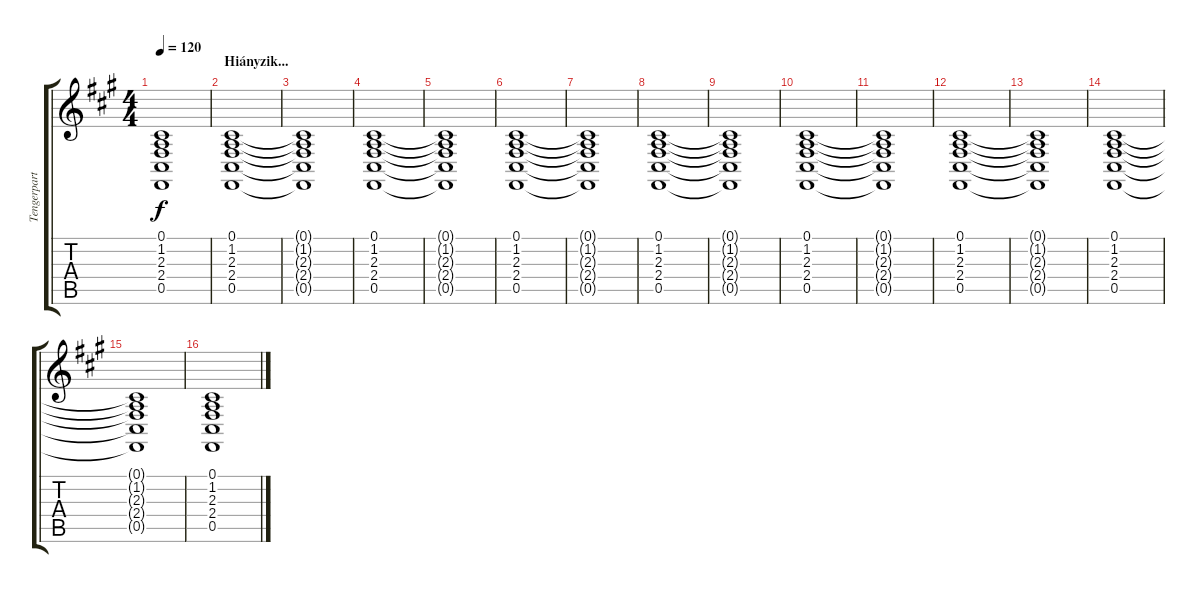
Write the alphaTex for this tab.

\track ("Tengerpart" "Tengerpart") {instrument seashore}
\staff {score tabs}
\tuning (Db4 Ab3 E3 B2 Gb2 Db2) {hide}
\ts (4 4)
\tempo 120
\clef g2
\ks a
(0.1{t} 1.2{t} 2.3{t} 2.4{t} 0.5{t}).1{dy f} |
\section ("" "Hiányzik...")
(0.1 1.2 2.3 2.4 0.5).1 |
(0.1{t} 1.2{t} 2.3{t} 2.4{t} 0.5{t}).1 |
(0.1 1.2 2.3 2.4 0.5).1 |
(0.1{t} 1.2{t} 2.3{t} 2.4{t} 0.5{t}).1 |
(0.1 1.2 2.3 2.4 0.5).1 |
(0.1{t} 1.2{t} 2.3{t} 2.4{t} 0.5{t}).1 |
(0.1 1.2 2.3 2.4 0.5).1 |
(0.1{t} 1.2{t} 2.3{t} 2.4{t} 0.5{t}).1 |
(0.1 1.2 2.3 2.4 0.5).1 |
(0.1{t} 1.2{t} 2.3{t} 2.4{t} 0.5{t}).1 |
(0.1 1.2 2.3 2.4 0.5).1 |
(0.1{t} 1.2{t} 2.3{t} 2.4{t} 0.5{t}).1 |
(0.1 1.2 2.3 2.4 0.5).1 |
(0.1{t} 1.2{t} 2.3{t} 2.4{t} 0.5{t}).1 |
(0.1 1.2 2.3 2.4 0.5).1
